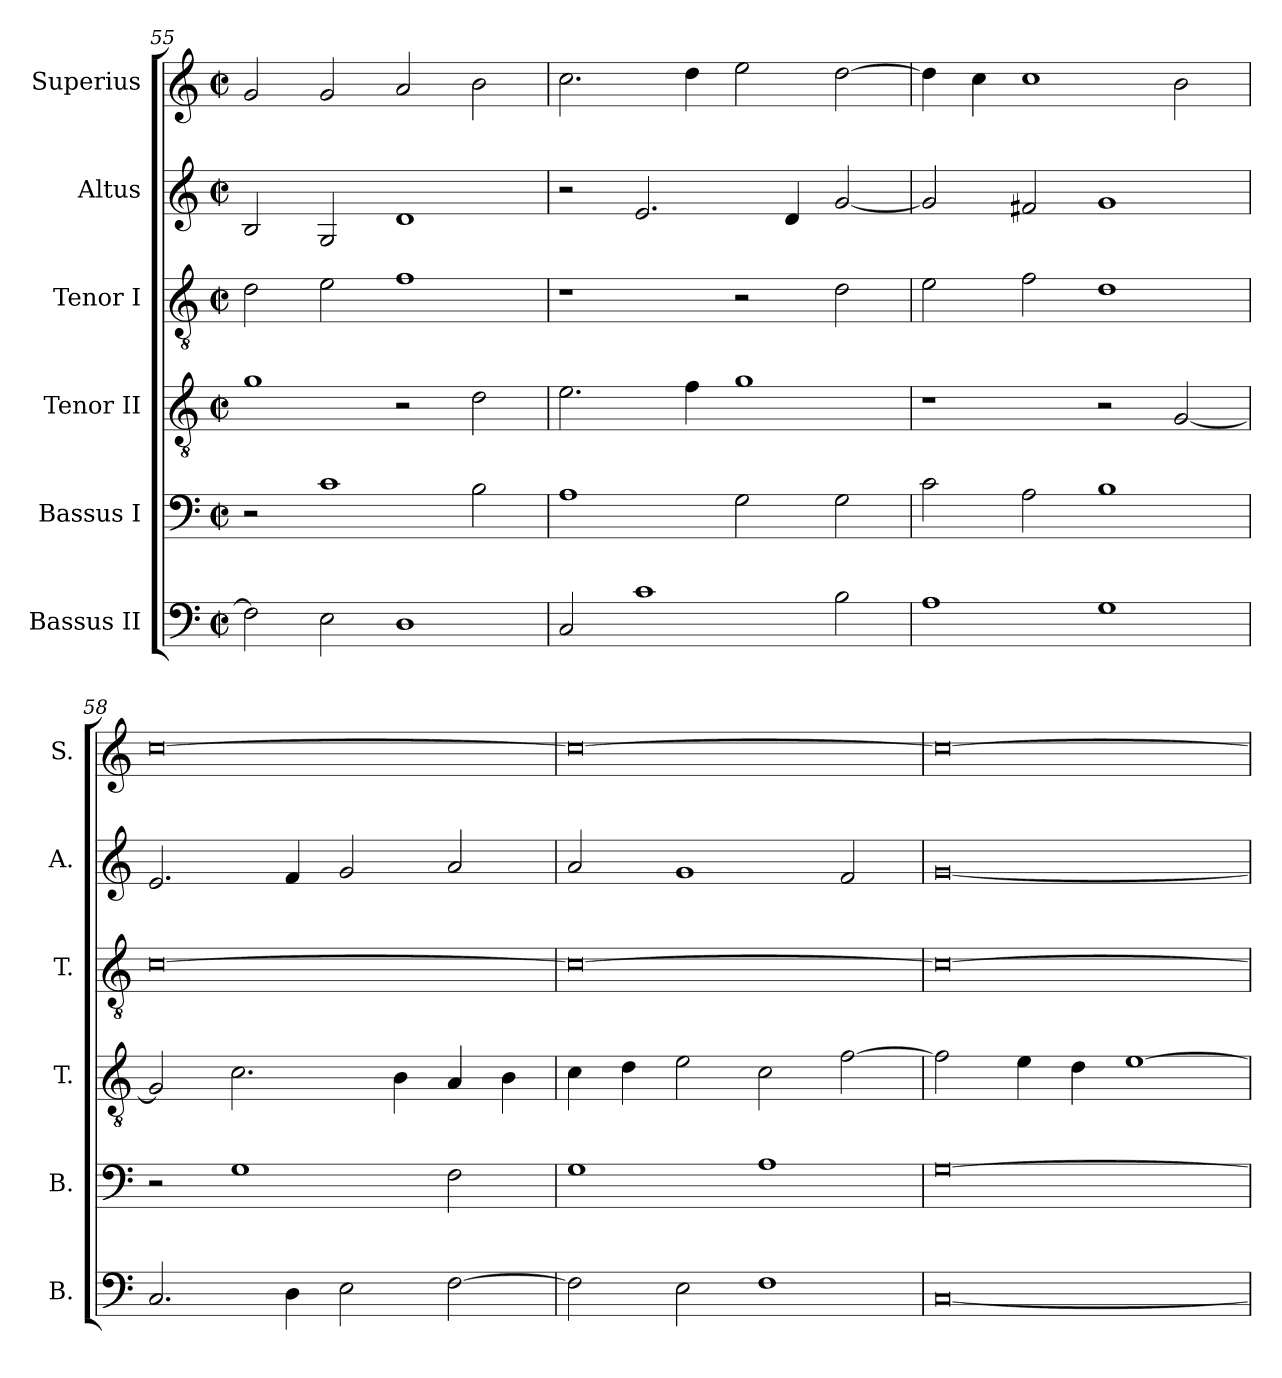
**kern	**kern	**kern	**kern	**kern	**kern
*part6	*part5	*part4	*part3	*part2	*part1
*staff6	*staff5	*staff4	*staff3	*staff2	*staff1
*I"Bassus II	*I"Bassus I	*I"Tenor II	*I"Tenor I	*I"Altus	*I"Superius
*I'B.	*I'B.	*I'T.	*I'T.	*I'A.	*I'S.
*clefF4	*clefF4	*clefGv2	*clefGv2	*clefG2	*clefG2
*	*	*ITrd7c12	*ITrd7c12	*	*
*k[]	*k[]	*k[]	*k[]	*k[]	*k[]
*C:	*C:	*C:	*C:	*C:	*C:
*M2/2	*M2/2	*M2/2	*M2/2	*M2/2	*M2/2
*met(c|)	*met(c|)	*met(c|)	*met(c|)	*met(c|)	*met(c|)
=55	=55	=55	=55	=55	=55
2Fi\]	2r	1Gi	2Di\	2Bi/	2gi/
2Ei\	1ci	.	2Ei\	2Gi/	2gi/
1Di	.	2r	1Fi	1di	2ai/
.	2Bi\	2Di\	.	.	2bi\
=56	=56	=56	=56	=56	=56
2Ci/	1Ai	2.Ei\	1r	2r	2.cci\
1ci	.	.	.	2.ei/	.
.	.	4Fi\	.	.	4ddi\
.	2Gi\	1Gi	2r	.	2eei\
.	.	.	.	4di/	.
2Bi\	2Gi\	.	2Di\	[<2gi/	[>2ddi\
!!LO:PB:g=z
=57	=57	=57	=57	=57	=57
1Ai	2ci\	1r	2Ei\	2gi/]	4ddi\]
.	.	.	.	.	4cci\
.	2Ai\	.	2Fi\	2f#Xi/	1cci
1Gi	1Bi	2r	1Di	1gi	.
.	.	[<2GGi/	.	.	2bi\
=58	=58	=58	=58	=58	=58
2.Ci/	2r	2GGi/]	[>0Ci	2.ei/	[>0cci
.	1Gi	2.Ci\	.	.	.
4Di\	.	.	.	4fi/	.
2Ei\	.	.	.	2gi/	.
.	.	4BBi\	.	.	.
[>2Fi\	2Fi\	4AAi/	.	2ai/	.
.	.	4BBi\	.	.	.
=59	=59	=59	=59	=59	=59
2Fi\]	1Gi	4Ci\	0Ci_>	2ai/	0cci_>
.	.	4Di\	.	.	.
2Ei\	.	2Ei\	.	1gi	.
1Fi	1Ai	2Ci\	.	.	.
.	.	[>2Fi\	.	2fi/	.
=60	=60	=60	=60	=60	=60
[<0Ci	[>0Gi	2Fi\]	0Ci_>	[<0gi	0cci_>
.	.	4Ei\	.	.	.
.	.	4Di\	.	.	.
.	.	[>1Ei	.	.	.
=	=	=	=	=	=
*-	*-	*-	*-	*-	*-
